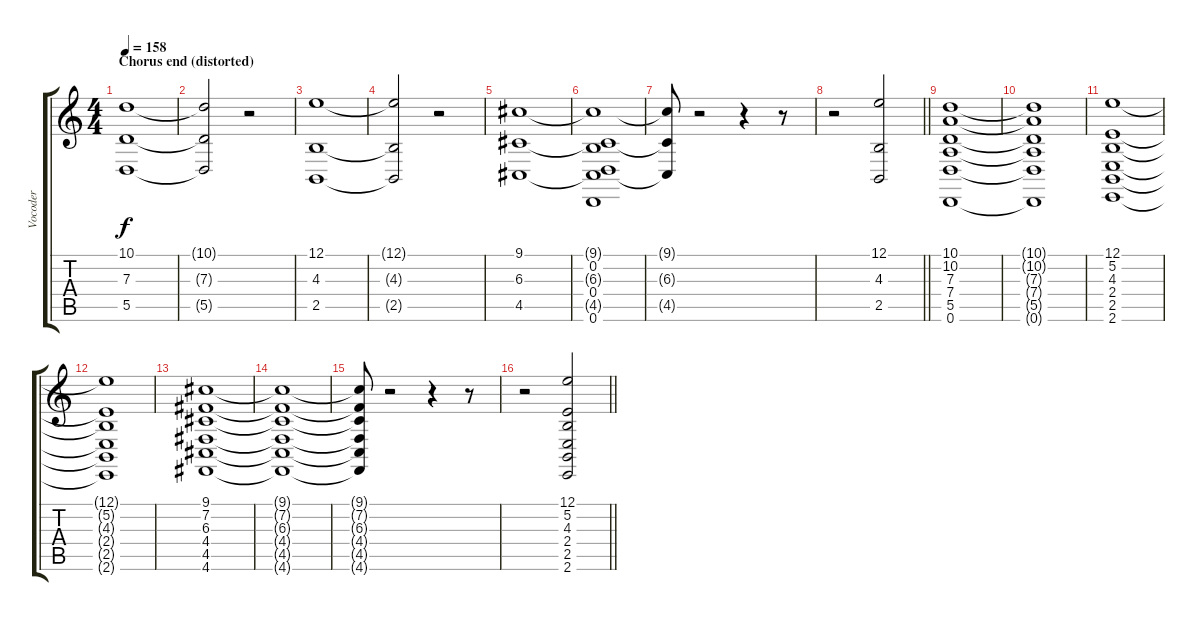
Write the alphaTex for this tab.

\track ("Vocoder" "Vocoder") {instrument choiraahs}
\staff {score tabs}
\tuning (E4 B3 G3 D3 A2 D2) {hide}
\ts (4 4)
\section ("" "Chorus end (distorted)")
\tempo 158
\clef g2
\ks c
(10.1 7.3 5.5).1{dy f} |
(10.1{t} 7.3{t} 5.5{t}).2 r.2 |
(12.1 4.3 2.5).1 |
(12.1{t} 4.3{t} 2.5{t}).2 r.2 |
(9.1 6.3 4.5).1 |
(9.1{t} 0.2 6.3{t} 0.4 4.5{t} 0.6).1 |
(9.1{t} 6.3{t} 4.5{t}).8 r.2 r.4 r.8 |
\barLineRight lightlight
r.2 (12.1 4.3 2.5).2 |
(10.1 10.2 7.3 7.4 5.5 0.6).1 |
(10.1{t} 10.2{t} 7.3{t} 7.4{t} 5.5{t} 0.6{t}).1 |
(12.1 5.2 4.3 2.4 2.5 2.6).1 |
(12.1{t} 5.2{t} 4.3{t} 2.4{t} 2.5{t} 2.6{t}).1 |
(9.1 7.2 6.3 4.4 4.5 4.6).1 |
(9.1{t} 7.2{t} 6.3{t} 4.4{t} 4.5{t} 4.6{t}).1 |
(9.1{t} 7.2{t} 6.3{t} 4.4{t} 4.5{t} 4.6{t}).8 r.2 r.4 r.8 |
\barLineRight lightlight
r.2 (12.1 5.2 4.3 2.4 2.5 2.6).2
